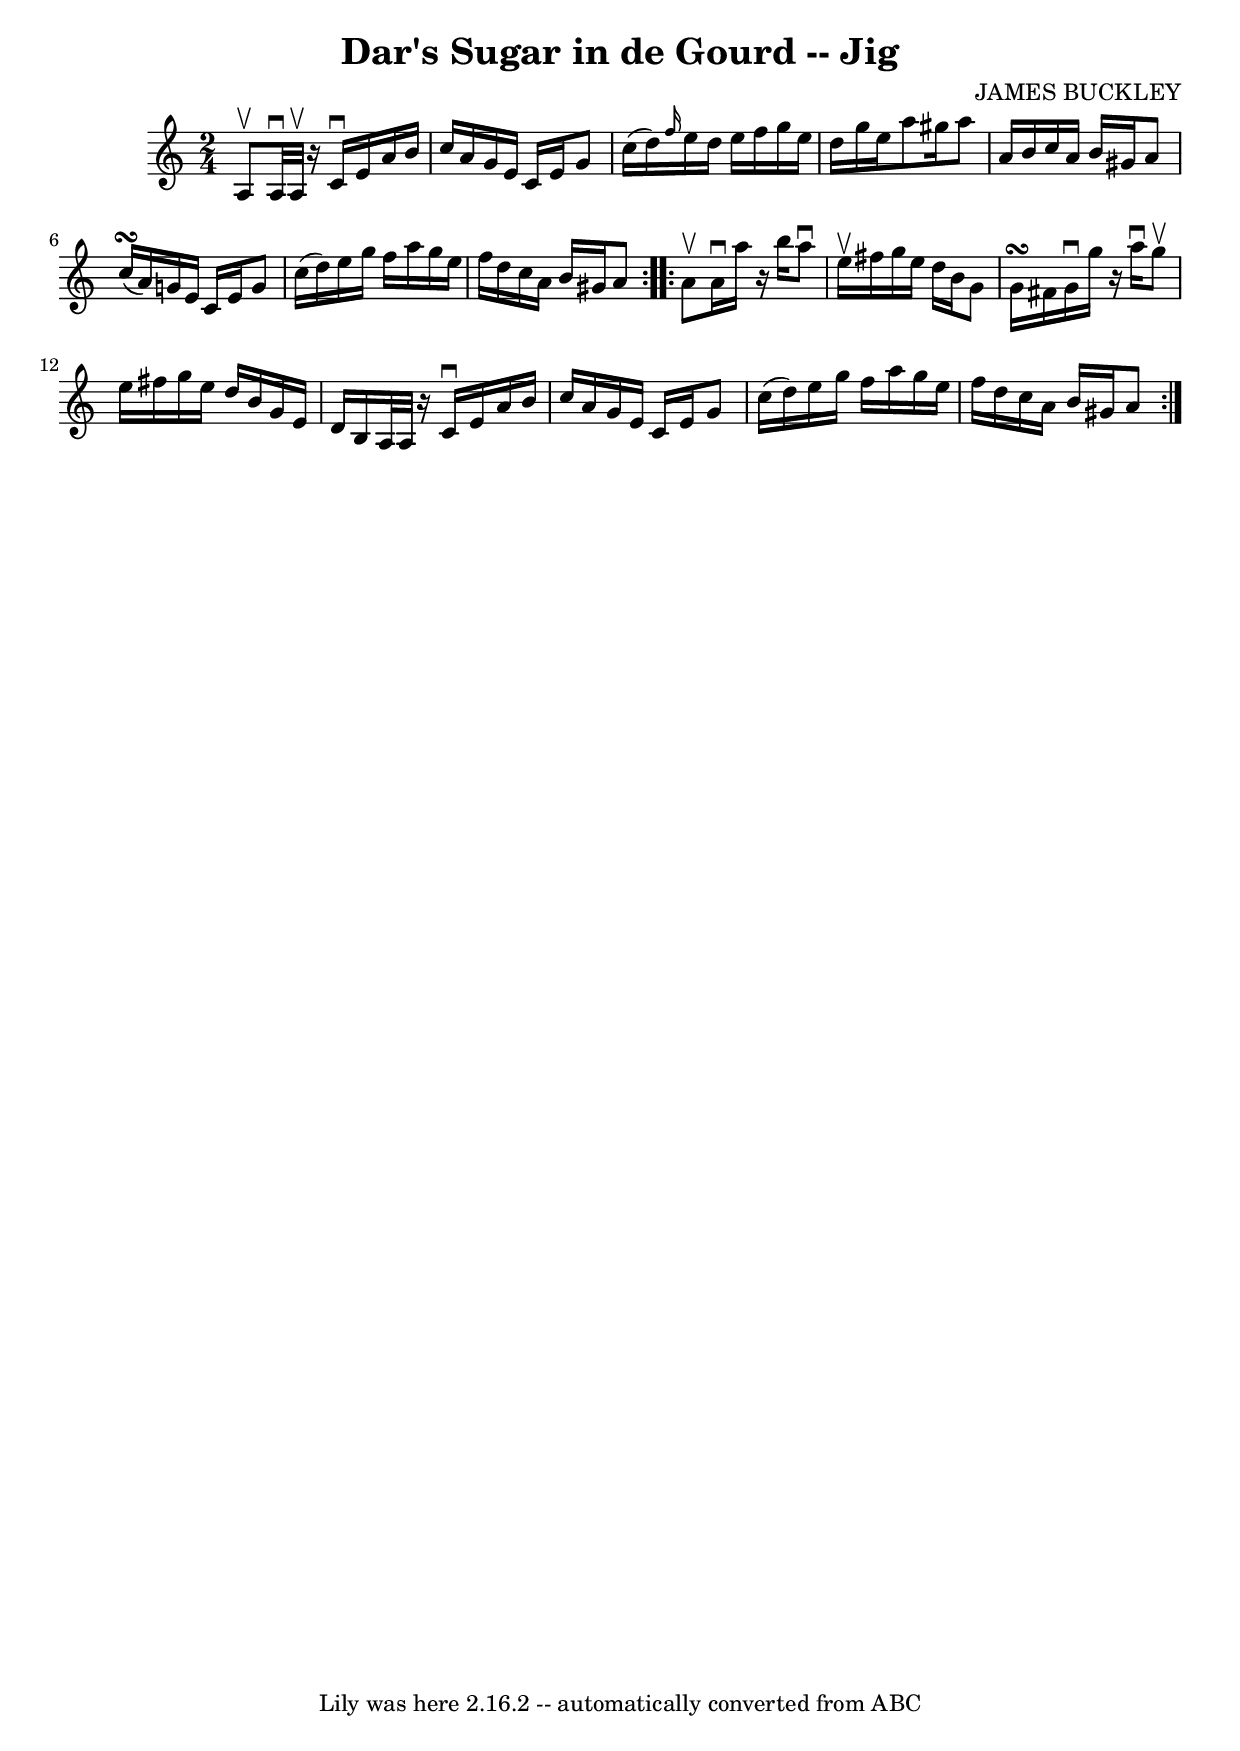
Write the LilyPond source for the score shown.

\version "2.7.40"
\include "Mammoth.ily"
\header {
	%% book = "Ryan's Mammoth Collection"
	composer = "JAMES BUCKLEY"
	crossRefNumber = "1"
	footnotes = "\\\\118 666"
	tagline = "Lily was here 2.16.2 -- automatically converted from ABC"
	title = "Dar's Sugar in de Gourd -- Jig"
}
voicedefault =  {
\set Score.defaultBarType = "empty"

\repeat volta 2 {
\time 2/4 \key a \minor a8^\upbow |
 a32^\downbow a32^\upbow   
r16 c'16^\downbow e'16 a'16 b'16 c''16 a'16    |
 g'16   
 e'16 c'16 e'16 g'8 c''16 (d''16)   |
 \grace {    
f''16  } e''16 d''16 e''16 f''16 g''16 e''16 d''16 g''16 
   |
 e''16 a''8 gis''16 a''8 a'16 b'16    |
     
c''16 a'16 b'16 gis'16 a'8 c''16 (\turn a'16)   |
  
 g'!16 e'16 c'16 e'16 g'8 c''16 (d''16)   |
 e''16 
 g''16 f''16 a''16 g''16 e''16 f''16 d''16    |
   
c''16 a'16 b'16 gis'16 a'8  }     \repeat volta 2 { a'8^\upbow 
|
 a'16^\downbow a''16    r16 b''16 a''8^\downbow e''16 
^\upbow fis''16    |
 g''16 e''16 d''16 b'16 g'8 g'16 
\turn fis'16    |
 g'16^\downbow g''16    r16 a''16^\downbow   
g''8^\upbow e''16 fis''16    |
 g''16 e''16 d''16 b'16   
 g'16 e'16 d'16 b16    |
 a32 a32    r16 c'16^\downbow 
 e'16 a'16 b'16 c''16 a'16    |
 g'16 e'16 c'16    
e'16 g'8 c''16 (d''16)   |
 e''16 g''16 f''16    
a''16 g''16 e''16 f''16 d''16    |
 c''16 a'16 b'16   
 gis'16 a'8    }   
}

\score{
    <<

	\context Staff="default"
	{
	    \voicedefault 
	}

    >>
	\layout {
	}
	\midi {}
}
